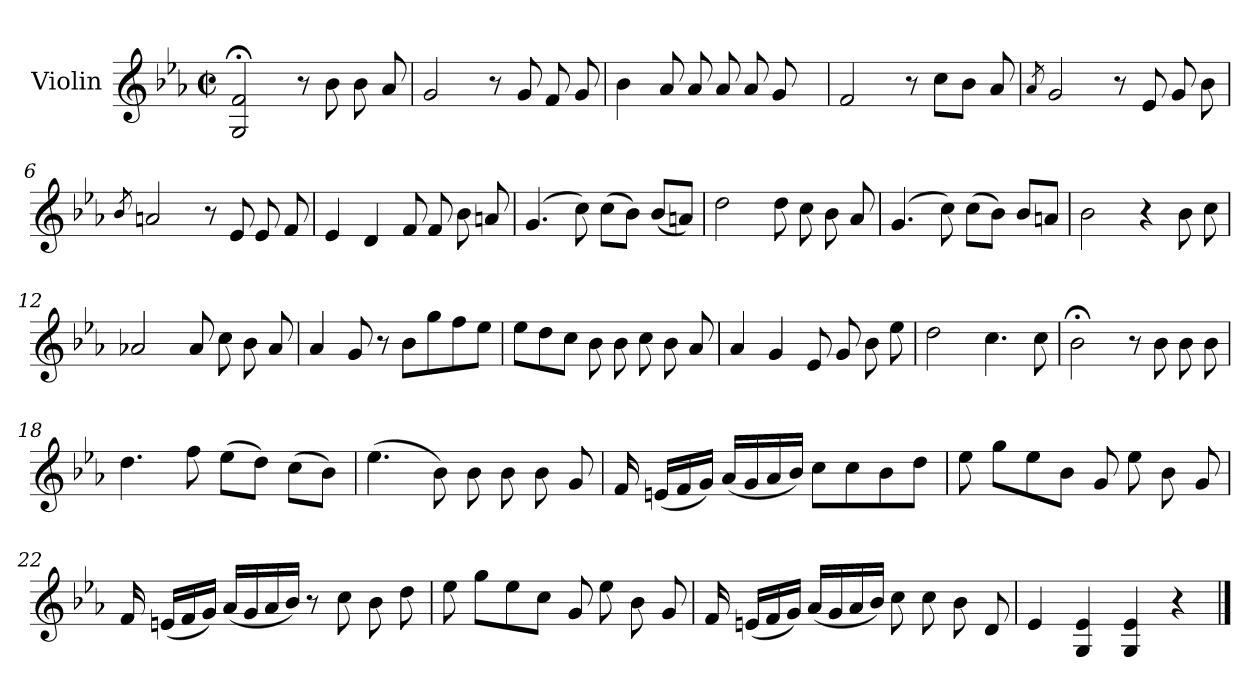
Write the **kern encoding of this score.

**kern
*part1
*staff1
*I"Violin
*I'Vln.
*clefG2
*k[b-e-a-]
*M2/2
*met(c|)
=1
2G;</ 2f;</
8r
8b-\
8b-\
8a-/
=2
2g/
8r
8g/
8f/
8g/
=3
4b-\
8a-/
8a-/
8a-/
8a-/
8g/
8ryy
=4
2f/
8r
8cc\L
8b-\J
8a-/
=5
8qa-/
2g/
8r
8e-/
8g/
8b-\
!!LO:LB:g=z
=6
8qb-/
2an/
8r
8e-/
8e-/
8f/
=7
4e-/
4d/
8f/
8f/
8b-\
8an/
=8
(>4.g/
8cc\)
(>8cc\L
8b-\J)
(<8b-/L
8an/J)
=9
2dd\
8dd\
8cc\
8b-\
8a-/
=10
(>4.g/
8cc\)
(>8cc\L
8b-\J)
8b-/L
8an/J
!!LO:LB:g=z
=11
2b-\
4r
8b-\
8cc\
=12
2a-X/
8a-/
8cc\
8b-\
8a-/
=13
4a-/
8g/
8r
8b-\L
8gg\
8ff\
8ee-\J
=14
8ee-\L
8dd\
8cc\J
8b-\
8b-\
8cc\
8b-\
8a-/
=15
4a-/
4g/
8e-/
8g/
8b-\
8ee-\
!!LO:LB:g=z
=16
2dd\
4.cc\
8cc\
=17
2b-;<\
8r
8b-\
8b-\
8b-\
=18
4.dd\
8ff\
(>8ee-\L
8dd\J)
(>8cc\L
8b-\J)
=19
(>4.ee-\
8b-\)
8b-\
8b-\
8b-\
8g/
!!LO:LB:g=z
=20
16f/
(<16en/LL
16f/
16g/JJ)
(<16a-/LL
16g/
16a-/
16b-/JJ)
8cc\L
8cc\
8b-\
8dd\J
=21
8ee-\
8gg\L
8ee-\
8b-\J
8g/
8ee-\
8b-\
8g/
=22
16f/
(<16en/LL
16f/
16g/JJ)
(<16a-/LL
16g/
16a-/
16b-/JJ)
8r
8cc\
8b-\
8dd\
!!LO:LB:g=z
=23
8ee-\
8gg\L
8ee-\
8cc\J
8g/
8ee-\
8b-\
8g/
=24
16f/
(<16en/LL
16f/
16g/JJ)
(<16a-/LL
16g/
16a-/
16b-/JJ)
8cc\
8cc\
8b-\
8d/
=25
4e-/
4G/ 4e-/
4G/ 4e-/
4r
==
*-
